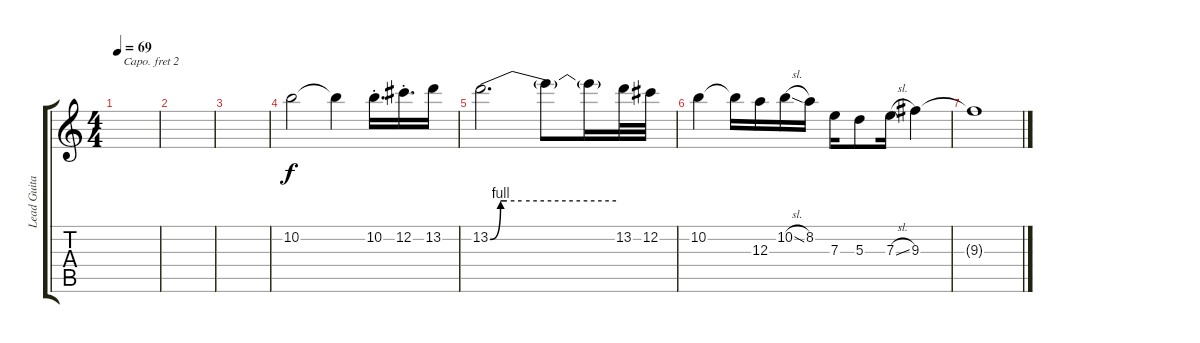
\track ("Lead Guitar" "Lead Guita") {instrument electricguitarjazz}
\staff {score tabs}
\capo 2
\tuning (E4 B3 G3 D3 A2 E2) {hide}
\ts (4 4)
\tempo 69
\clef g2
\ks c
|
|
|
10.2.2 10.2{t}.4 10.2{st}.16{d} 12.2{st}.16{d} 13.2.16 |
13.2{be (custom 0 0 5 4 8 4 15 4 60 4)}.2{d} 13.2{t}.8 13.2{t}.16 13.2.32 12.2.32 |
10.2.4 10.2{t}.16 12.3.16 10.2{sl}.16 8.2.16 7.3.16 5.3.8 7.3{sl}.16 9.3.4 |
9.3{t}.1
